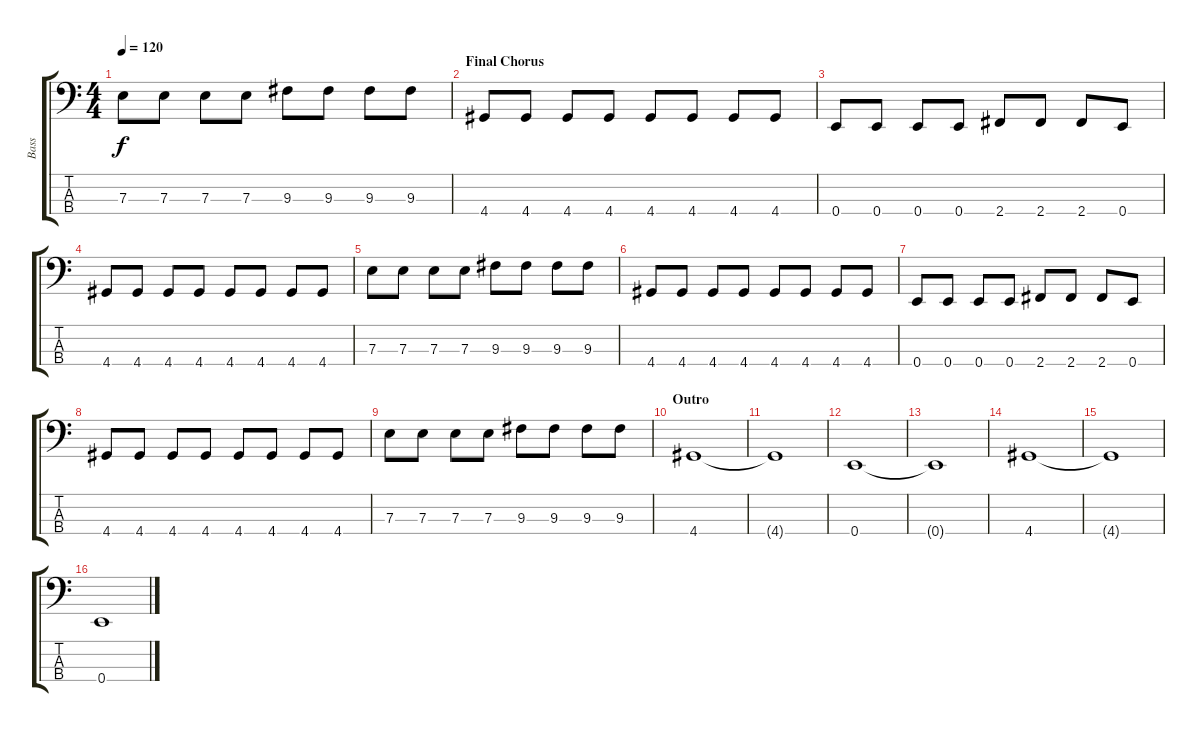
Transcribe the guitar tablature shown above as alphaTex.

\track ("Bass" "Bass") {instrument electricbassfinger}
\staff {score tabs}
\tuning (G2 D2 A1 E1) {hide}
\ts (4 4)
\tempo 120
\clef f4
\ks c
7.3.8{dy f} 7.3.8 7.3.8 7.3.8 9.3.8 9.3.8 9.3.8 9.3.8 |
\section ("" "Final Chorus")
4.4.8 4.4.8 4.4.8 4.4.8 4.4.8 4.4.8 4.4.8 4.4.8 |
0.4.8 0.4.8 0.4.8 0.4.8 2.4.8 2.4.8 2.4.8 0.4.8 |
4.4.8 4.4.8 4.4.8 4.4.8 4.4.8 4.4.8 4.4.8 4.4.8 |
7.3.8 7.3.8 7.3.8 7.3.8 9.3.8 9.3.8 9.3.8 9.3.8 |
4.4.8 4.4.8 4.4.8 4.4.8 4.4.8 4.4.8 4.4.8 4.4.8 |
0.4.8 0.4.8 0.4.8 0.4.8 2.4.8 2.4.8 2.4.8 0.4.8 |
4.4.8 4.4.8 4.4.8 4.4.8 4.4.8 4.4.8 4.4.8 4.4.8 |
7.3.8 7.3.8 7.3.8 7.3.8 9.3.8 9.3.8 9.3.8 9.3.8 |
\section ("" "Outro")
4.4.1 |
4.4{t}.1 |
0.4.1 |
0.4{t}.1 |
4.4.1 |
4.4{t}.1 |
0.4.1
